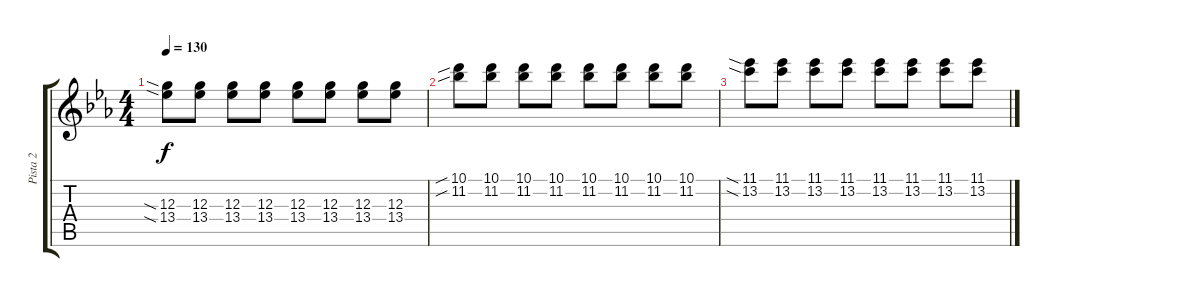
\track ("Pista 2" "Pista 2") {instrument distortionguitar}
\staff {score tabs}
\tuning (E4 B3 G3 D3 A2 E2) {hide}
\ts (4 4)
\tempo 130
\clef g2
\ks eb
(12.3{sia} 13.4{sia}).8{dy f} (12.3 13.4).8 (12.3 13.4).8 (12.3 13.4).8 (12.3 13.4).8 (12.3 13.4).8 (12.3 13.4).8 (12.3 13.4).8 |
(10.1{sib} 11.2{sib}).8 (10.1 11.2).8 (10.1 11.2).8 (10.1 11.2).8 (10.1 11.2).8 (10.1 11.2).8 (10.1 11.2).8 (10.1 11.2).8 |
(11.1{sia} 13.2{sia}).8 (11.1 13.2).8 (11.1 13.2).8 (11.1 13.2).8 (11.1 13.2).8 (11.1 13.2).8 (11.1 13.2).8 (11.1 13.2).8
